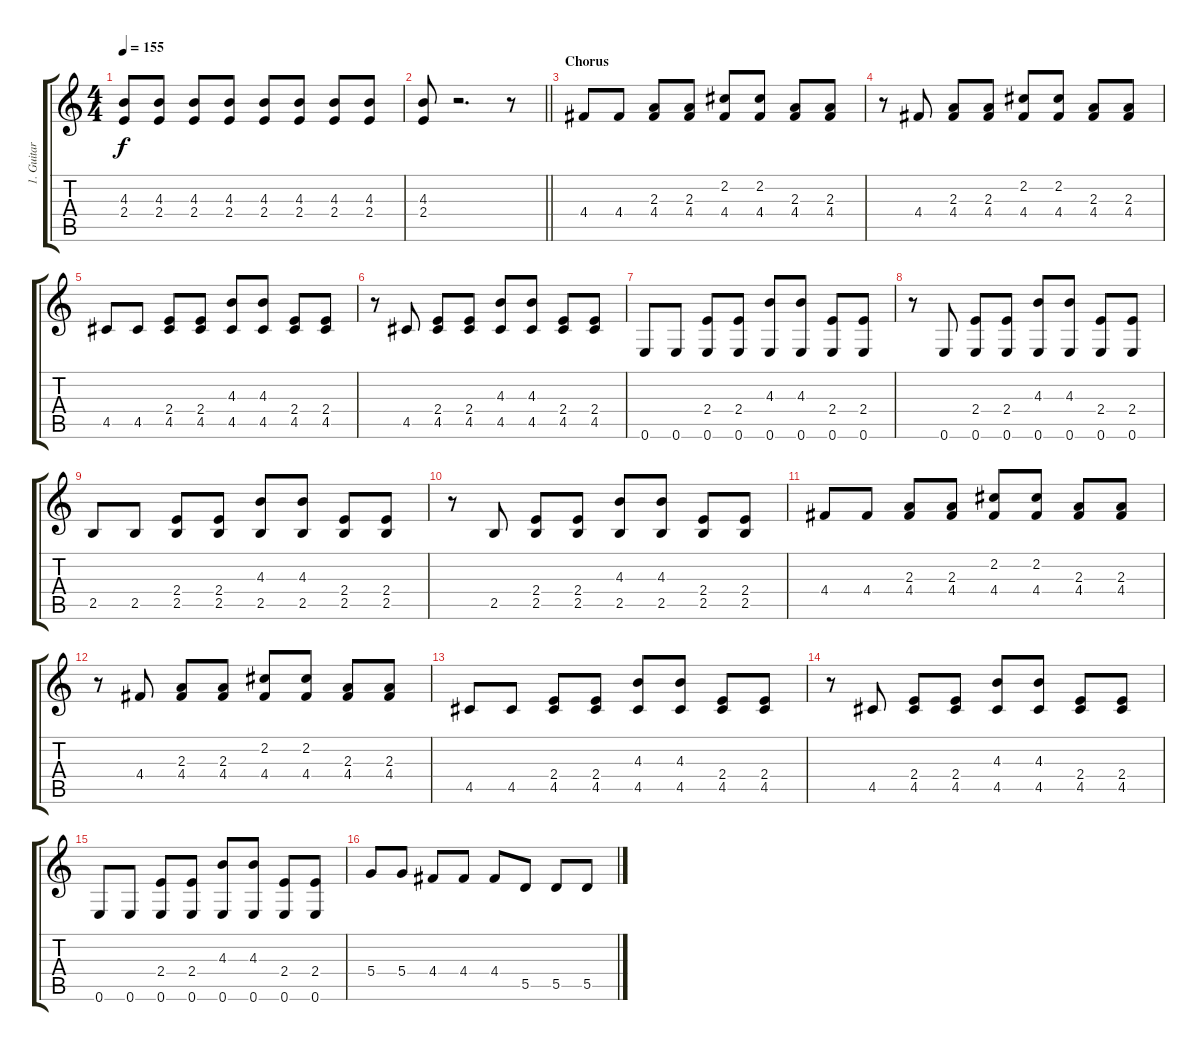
\track ("1. Guitar " "1. Guitar ") {instrument overdrivenguitar}
\staff {score tabs}
\tuning (E4 B3 G3 D3 A2 E2) {hide}
\ts (4 4)
\tempo 155
\clef g2
\ks c
(4.3 2.4).8{dy f} (4.3 2.4).8 (4.3 2.4).8 (4.3 2.4).8 (4.3 2.4).8 (4.3 2.4).8 (4.3 2.4).8 (4.3 2.4).8 |
\barLineRight lightlight
(4.3 2.4).8 r.2{d} r.8 |
\section ("" "Chorus")
4.4.8{volume 8} 4.4.8 (2.3 4.4).8 (2.3 4.4).8 (2.2 4.4).8 (2.2 4.4).8 (2.3 4.4).8 (2.3 4.4).8 |
r.8 4.4.8 (2.3 4.4).8 (2.3 4.4).8 (2.2 4.4).8 (2.2 4.4).8 (2.3 4.4).8 (2.3 4.4).8 |
4.5.8 4.5.8 (2.4 4.5).8 (2.4 4.5).8 (4.3 4.5).8 (4.3 4.5).8 (2.4 4.5).8 (2.4 4.5).8 |
r.8 4.5.8 (2.4 4.5).8 (2.4 4.5).8 (4.3 4.5).8 (4.3 4.5).8 (2.4 4.5).8 (2.4 4.5).8 |
0.6.8 0.6.8 (2.4 0.6).8 (2.4 0.6).8 (4.3 0.6).8 (4.3 0.6).8 (2.4 0.6).8 (2.4 0.6).8 |
r.8 0.6.8 (2.4 0.6).8 (2.4 0.6).8 (4.3 0.6).8 (4.3 0.6).8 (2.4 0.6).8 (2.4 0.6).8 |
2.5.8 2.5.8 (2.4 2.5).8 (2.4 2.5).8 (4.3 2.5).8 (4.3 2.5).8 (2.4 2.5).8 (2.4 2.5).8 |
r.8 2.5.8 (2.4 2.5).8 (2.4 2.5).8 (4.3 2.5).8 (4.3 2.5).8 (2.4 2.5).8 (2.4 2.5).8 |
4.4.8 4.4.8 (2.3 4.4).8 (2.3 4.4).8 (2.2 4.4).8 (2.2 4.4).8 (2.3 4.4).8 (2.3 4.4).8 |
r.8 4.4.8 (2.3 4.4).8 (2.3 4.4).8 (2.2 4.4).8 (2.2 4.4).8 (2.3 4.4).8 (2.3 4.4).8 |
4.5.8 4.5.8 (2.4 4.5).8 (2.4 4.5).8 (4.3 4.5).8 (4.3 4.5).8 (2.4 4.5).8 (2.4 4.5).8 |
r.8 4.5.8 (2.4 4.5).8 (2.4 4.5).8 (4.3 4.5).8 (4.3 4.5).8 (2.4 4.5).8 (2.4 4.5).8 |
0.6.8 0.6.8 (2.4 0.6).8 (2.4 0.6).8 (4.3 0.6).8 (4.3 0.6).8 (2.4 0.6).8 (2.4 0.6).8 |
5.4.8 5.4.8 4.4.8 4.4.8 4.4.8 5.5.8 5.5.8 5.5.8
